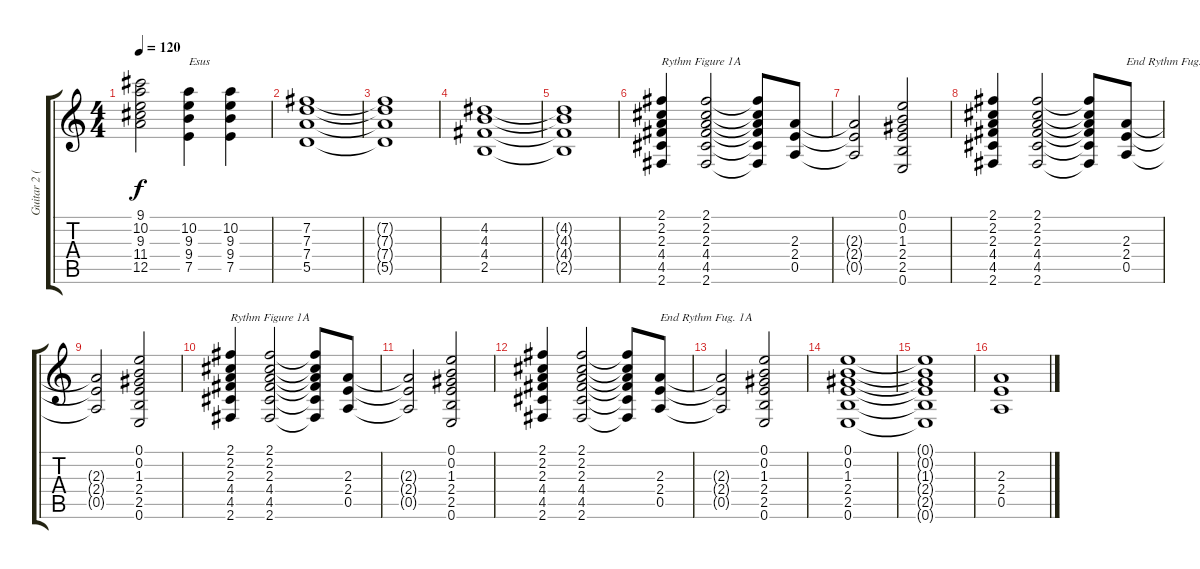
\track ("Guitar 2 (Backing)" "Guitar 2 (") {instrument acousticguitarnylon}
\staff {score tabs}
\tuning (E4 B3 G3 D3 A2 E2) {hide}
\ts (4 4)
\tempo 120
\clef g2
\ks c
(9.1{t} 10.2{t} 9.3{t} 11.4{t} 12.5{t}).2{dy f} (10.2 9.3 9.4 7.5).4{txt "Esus"} (10.2 9.3 9.4 7.5).4 |
(7.2 7.3 7.4 5.5).1 |
(7.2{t} 7.3{t} 7.4{t} 5.5{t}).1 |
(4.2 4.3 4.4 2.5).1 |
(4.2{t} 4.3{t} 4.4{t} 2.5{t}).1 |
(2.1 2.2 2.3 4.4 4.5 2.6).4{txt "Rythm Figure 1A"} (2.1 2.2 2.3 4.4 4.5 2.6).2 (2.1{t} 2.2{t} 2.3{t} 4.4{t} 4.5{t} 2.6{t}).8 (2.3 2.4 0.5).8 |
(2.3{t} 2.4{t} 0.5{t}).2 (0.1 0.2 1.3 2.4 2.5 0.6).2 |
(2.1 2.2 2.3 4.4 4.5 2.6).4 (2.1 2.2 2.3 4.4 4.5 2.6).2 (2.1{t} 2.2{t} 2.3{t} 4.4{t} 4.5{t} 2.6{t}).8 (2.3 2.4 0.5).8{txt "End Rythm Fug. 1A"} |
(2.3{t} 2.4{t} 0.5{t}).2 (0.1 0.2 1.3 2.4 2.5 0.6).2 |
(2.1 2.2 2.3 4.4 4.5 2.6).4{txt "Rythm Figure 1A"} (2.1 2.2 2.3 4.4 4.5 2.6).2 (2.1{t} 2.2{t} 2.3{t} 4.4{t} 4.5{t} 2.6{t}).8 (2.3 2.4 0.5).8 |
(2.3{t} 2.4{t} 0.5{t}).2 (0.1 0.2 1.3 2.4 2.5 0.6).2 |
(2.1 2.2 2.3 4.4 4.5 2.6).4 (2.1 2.2 2.3 4.4 4.5 2.6).2 (2.1{t} 2.2{t} 2.3{t} 4.4{t} 4.5{t} 2.6{t}).8 (2.3 2.4 0.5).8{txt "End Rythm Fug. 1A"} |
(2.3{t} 2.4{t} 0.5{t}).2 (0.1 0.2 1.3 2.4 2.5 0.6).2 |
(0.1 0.2 1.3 2.4 2.5 0.6).1 |
(0.1{t} 0.2{t} 1.3{t} 2.4{t} 2.5{t} 0.6{t}).1 |
(2.3 2.4 0.5).1
